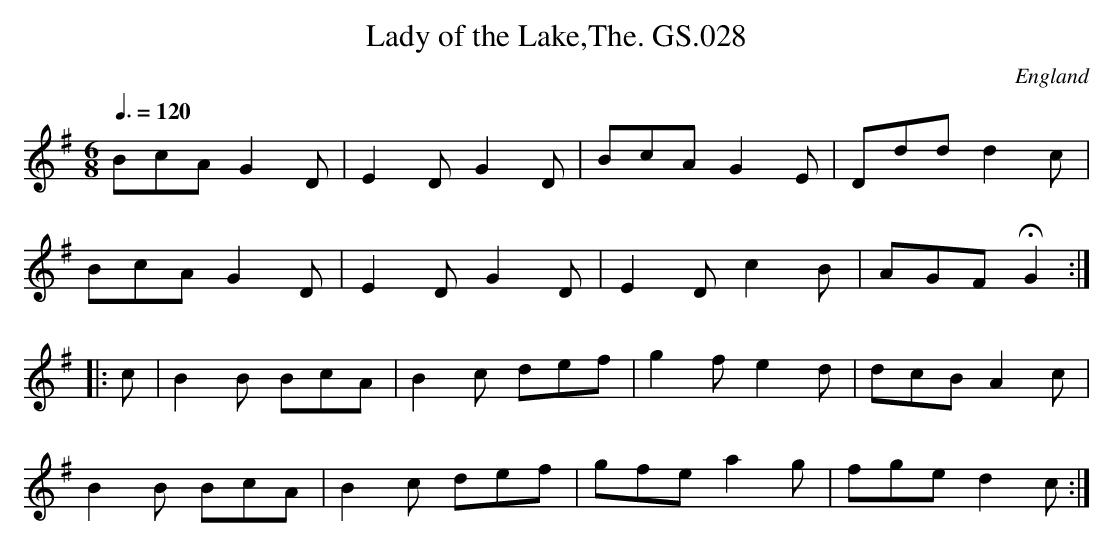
X:1
T:Lady of the Lake,The. GS.028
L:1/8
M:6/8
O:England
Q:3/8=120
K:G major
BcA G2D | E2DG2D | BcA G2 E | Dddd2c |!
BcA G2D | E2DG2D | E2Dc2B | AGFHG2 :|!
|:c | B2 B BcA | B2c def | g2fe2d | dcB A2 c |!
B2B BcA | B2c def | gfe a2g | fge d2 c :|
